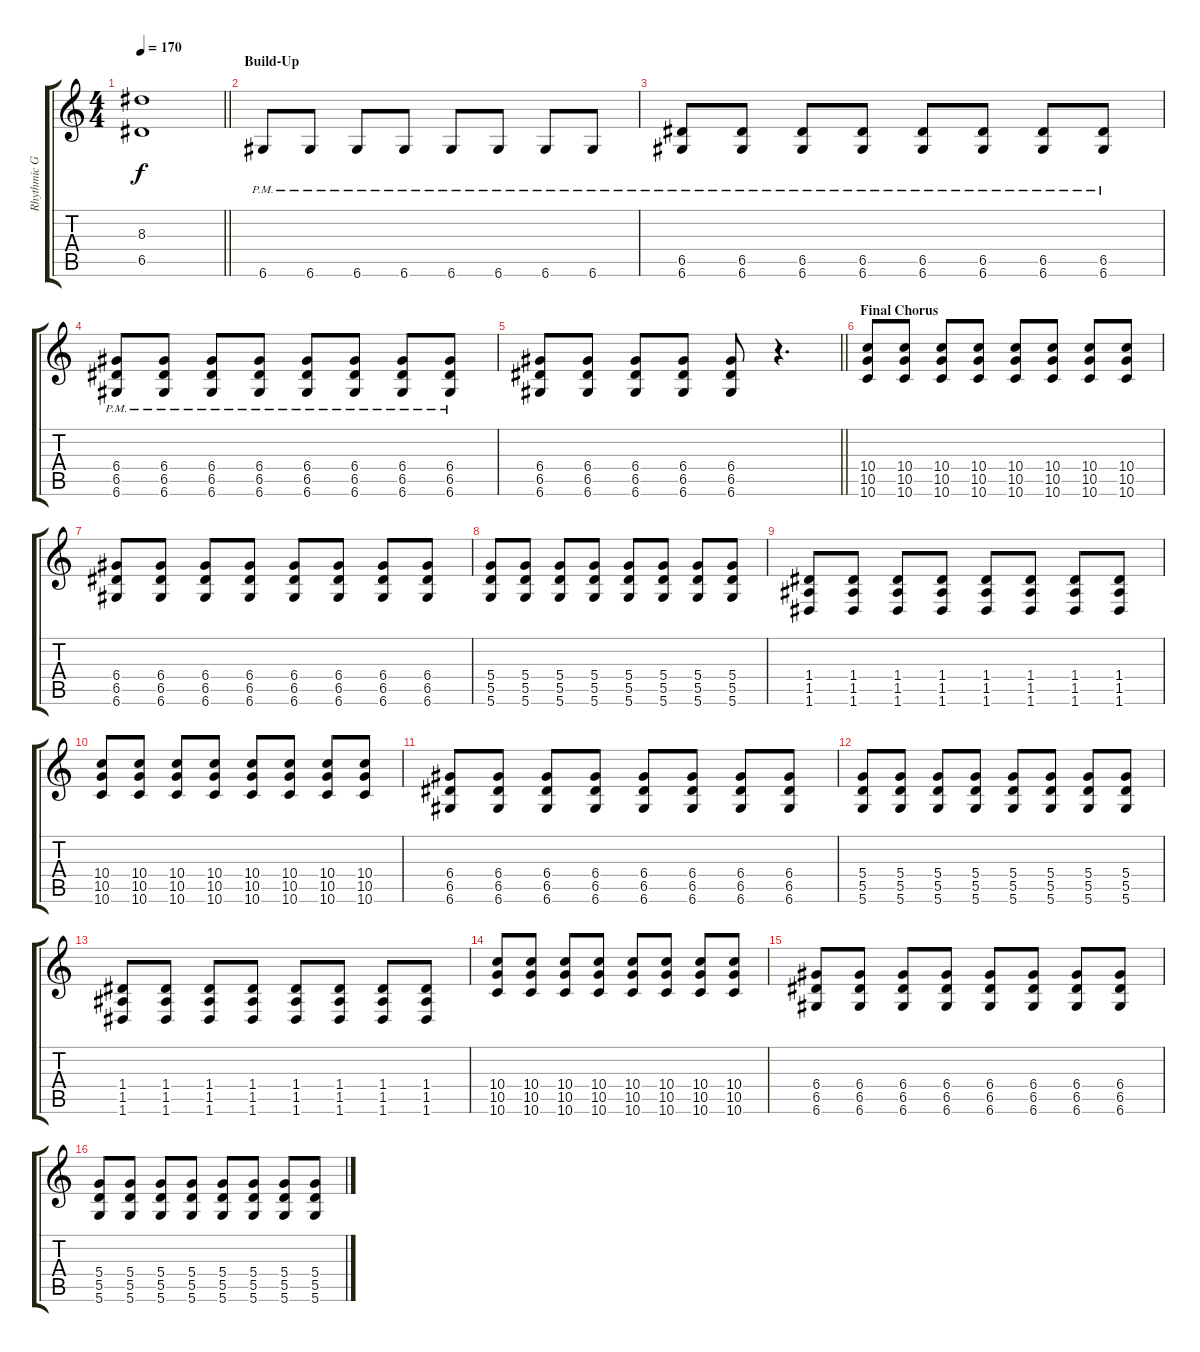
\track ("Rhythmic Guitar" "Rhythmic G") {instrument distortionguitar}
\staff {score tabs}
\tuning (E4 B3 G3 D3 A2 D2) {hide}
\ts (4 4)
\tempo 170
\clef g2
\barLineRight lightlight
\ks c
(8.3{t} 6.5{t}).1{dy f} |
\section ("" "Build-Up")
6.6{pm}.8 6.6{pm}.8 6.6{pm}.8 6.6{pm}.8 6.6{pm}.8 6.6{pm}.8 6.6{pm}.8 6.6{pm}.8 |
(6.5{pm} 6.6{pm}).8 (6.5{pm} 6.6{pm}).8 (6.5{pm} 6.6{pm}).8 (6.5{pm} 6.6{pm}).8 (6.5{pm} 6.6{pm}).8 (6.5{pm} 6.6{pm}).8 (6.5{pm} 6.6{pm}).8 (6.5{pm} 6.6{pm}).8 |
(6.4{pm} 6.5{pm} 6.6{pm}).8 (6.4{pm} 6.5{pm} 6.6{pm}).8 (6.4{pm} 6.5{pm} 6.6{pm}).8 (6.4{pm} 6.5{pm} 6.6{pm}).8 (6.4{pm} 6.5{pm} 6.6{pm}).8 (6.4{pm} 6.5{pm} 6.6{pm}).8 (6.4{pm} 6.5{pm} 6.6{pm}).8 (6.4{pm} 6.5{pm} 6.6{pm}).8 |
\barLineRight lightlight
(6.4 6.5 6.6).8 (6.4 6.5 6.6).8 (6.4 6.5 6.6).8 (6.4 6.5 6.6).8 (6.4 6.5 6.6).8 r.4{d} |
\section ("" "Final Chorus")
(10.4 10.5 10.6).8 (10.4 10.5 10.6).8 (10.4 10.5 10.6).8 (10.4 10.5 10.6).8 (10.4 10.5 10.6).8 (10.4 10.5 10.6).8 (10.4 10.5 10.6).8 (10.4 10.5 10.6).8 |
(6.4 6.5 6.6).8 (6.4 6.5 6.6).8 (6.4 6.5 6.6).8 (6.4 6.5 6.6).8 (6.4 6.5 6.6).8 (6.4 6.5 6.6).8 (6.4 6.5 6.6).8 (6.4 6.5 6.6).8 |
(5.4 5.5 5.6).8 (5.4 5.5 5.6).8 (5.4 5.5 5.6).8 (5.4 5.5 5.6).8 (5.4 5.5 5.6).8 (5.4 5.5 5.6).8 (5.4 5.5 5.6).8 (5.4 5.5 5.6).8 |
(1.4 1.5 1.6).8 (1.4 1.5 1.6).8 (1.4 1.5 1.6).8 (1.4 1.5 1.6).8 (1.4 1.5 1.6).8 (1.4 1.5 1.6).8 (1.4 1.5 1.6).8 (1.4 1.5 1.6).8 |
(10.4 10.5 10.6).8 (10.4 10.5 10.6).8 (10.4 10.5 10.6).8 (10.4 10.5 10.6).8 (10.4 10.5 10.6).8 (10.4 10.5 10.6).8 (10.4 10.5 10.6).8 (10.4 10.5 10.6).8 |
(6.4 6.5 6.6).8 (6.4 6.5 6.6).8 (6.4 6.5 6.6).8 (6.4 6.5 6.6).8 (6.4 6.5 6.6).8 (6.4 6.5 6.6).8 (6.4 6.5 6.6).8 (6.4 6.5 6.6).8 |
(5.4 5.5 5.6).8 (5.4 5.5 5.6).8 (5.4 5.5 5.6).8 (5.4 5.5 5.6).8 (5.4 5.5 5.6).8 (5.4 5.5 5.6).8 (5.4 5.5 5.6).8 (5.4 5.5 5.6).8 |
(1.4 1.5 1.6).8 (1.4 1.5 1.6).8 (1.4 1.5 1.6).8 (1.4 1.5 1.6).8 (1.4 1.5 1.6).8 (1.4 1.5 1.6).8 (1.4 1.5 1.6).8 (1.4 1.5 1.6).8 |
(10.4 10.5 10.6).8 (10.4 10.5 10.6).8 (10.4 10.5 10.6).8 (10.4 10.5 10.6).8 (10.4 10.5 10.6).8 (10.4 10.5 10.6).8 (10.4 10.5 10.6).8 (10.4 10.5 10.6).8 |
(6.4 6.5 6.6).8 (6.4 6.5 6.6).8 (6.4 6.5 6.6).8 (6.4 6.5 6.6).8 (6.4 6.5 6.6).8 (6.4 6.5 6.6).8 (6.4 6.5 6.6).8 (6.4 6.5 6.6).8 |
(5.4 5.5 5.6).8 (5.4 5.5 5.6).8 (5.4 5.5 5.6).8 (5.4 5.5 5.6).8 (5.4 5.5 5.6).8 (5.4 5.5 5.6).8 (5.4 5.5 5.6).8 (5.4 5.5 5.6).8
